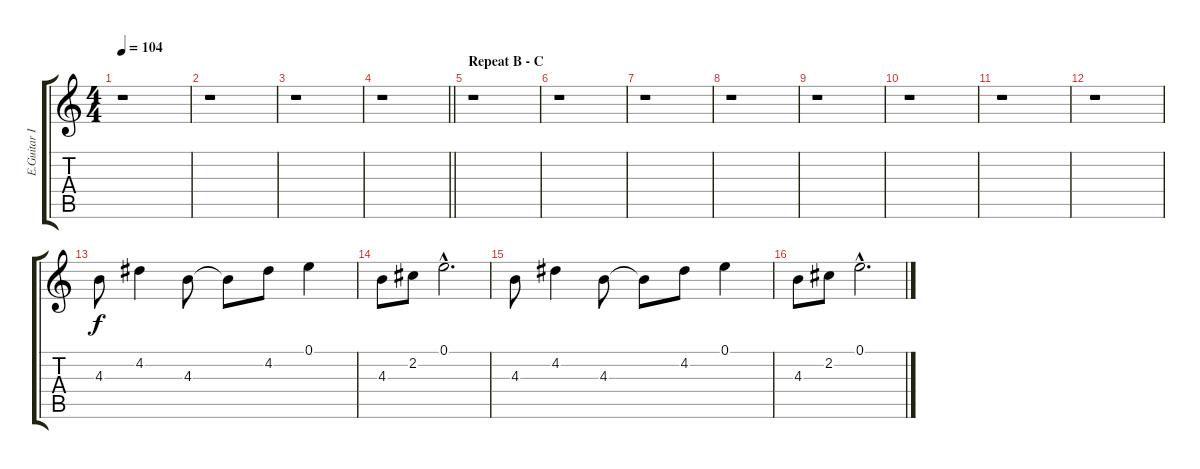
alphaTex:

\track ("E.Guitar III" "E.Guitar I") {instrument electricguitarclean}
\staff {score tabs}
\tuning (E4 B3 G3 D3 A2 E2) {hide}
\ts (4 4)
\tempo 104
\clef g2
\ks c
r.1{dy f} |
r.1 |
r.1 |
\barLineRight lightlight
r.1 |
\section ("" "Repeat B - C")
r.1 |
r.1 |
r.1 |
r.1 |
r.1 |
r.1 |
r.1 |
r.1 |
4.3.8 4.2.4 4.3.8 4.3{t}.8 4.2.8 0.1.4 |
4.3.8 2.2.8 0.1{hac}.2{d} |
4.3.8 4.2.4 4.3.8 4.3{t}.8 4.2.8 0.1.4 |
4.3.8 2.2.8 0.1{hac}.2{d}
